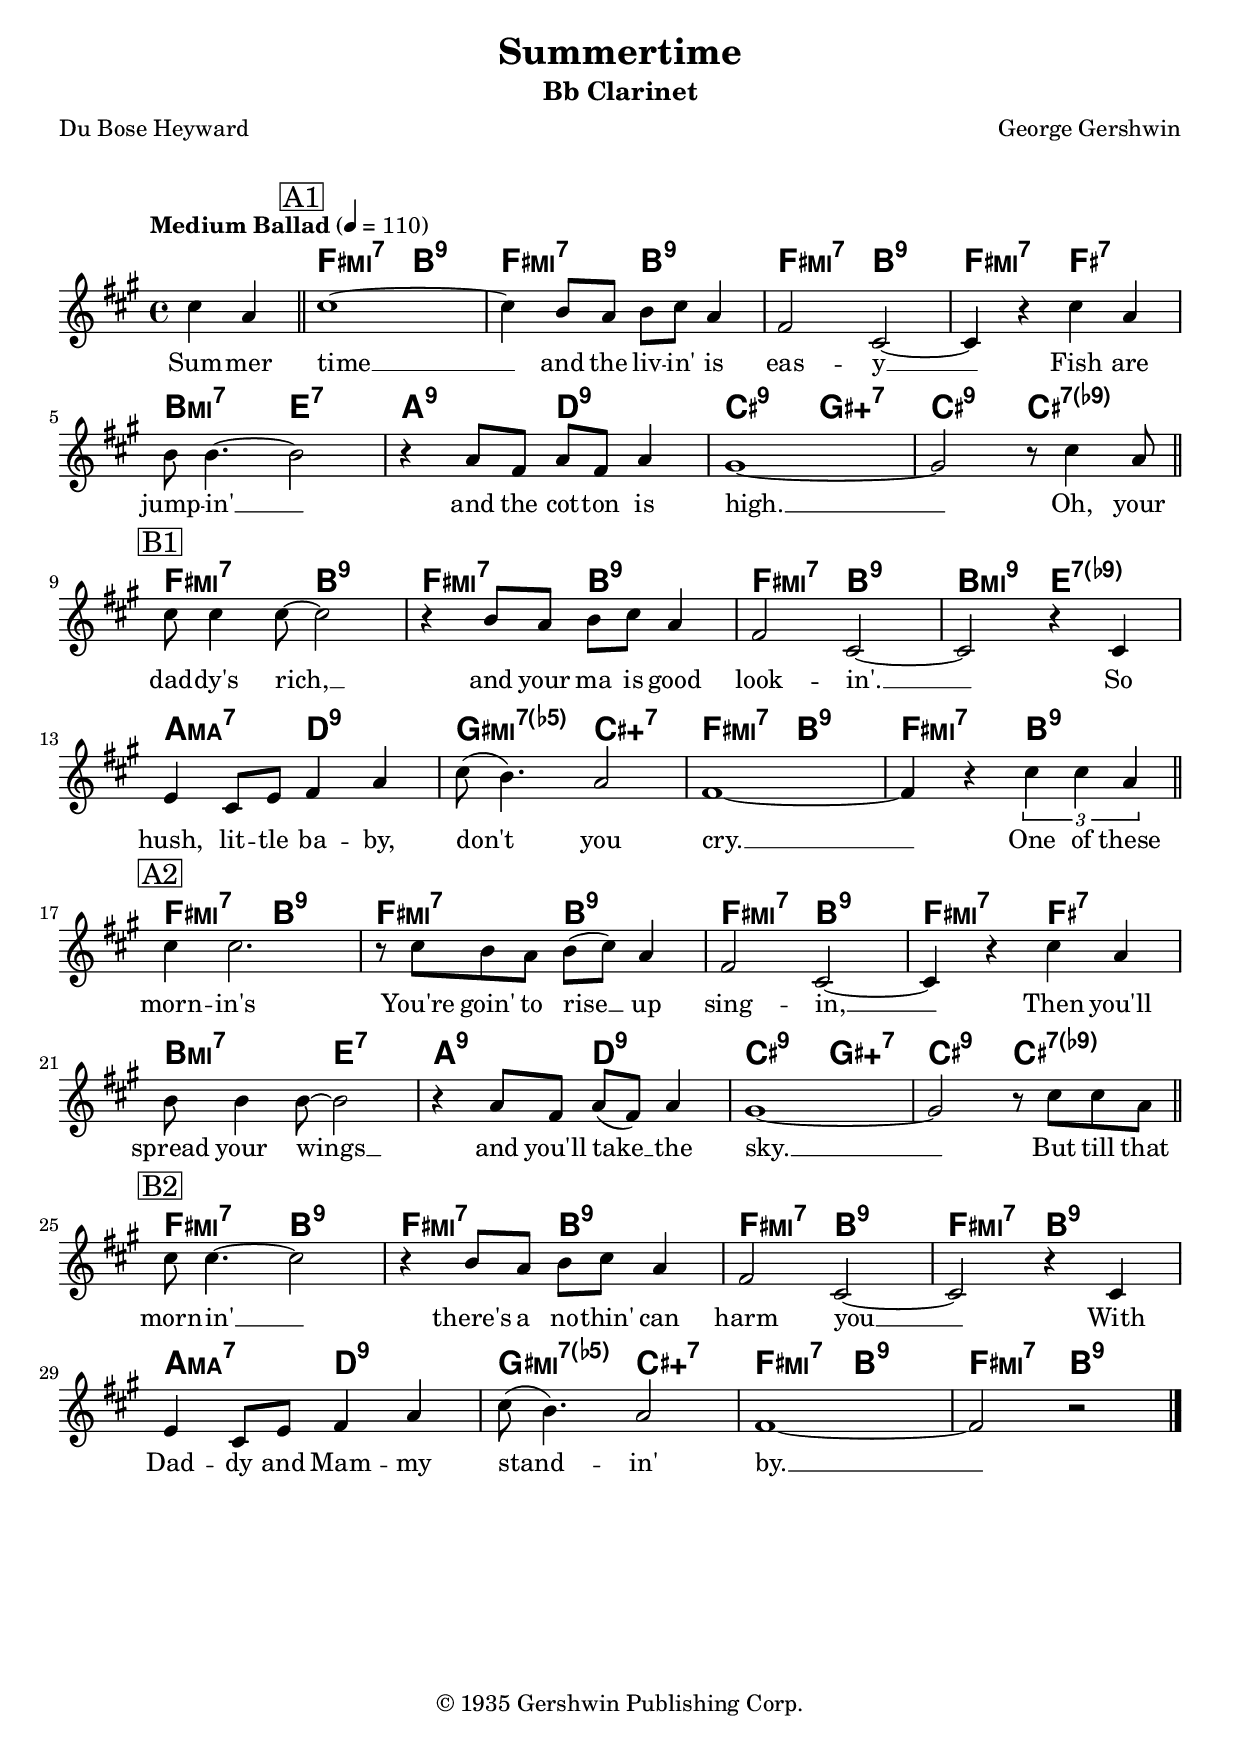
\version "2.24.0"

\include "english.ly"

instrument = "Bb Clarinet"
whatKey = fs
whatClef = "treble"

%% -*- Mode: LilyPond -*-

\include "lead-sheets.ily"

%%% SRB (alternate chords, also found in 557 Standards, based on Miles Davis-Gil Evans)

\header {
  title = "Summertime"
  subtitle = \instrument
  poet = "Du Bose Heyward"
  composer = "George Gershwin"
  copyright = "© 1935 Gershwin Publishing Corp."
}

refrainLyrics = \lyricmode {
  Sum -- mer time __ and the liv -- in' is eas -- y __
  Fish are jump -- in' __ and the cot -- ton is high. __
  Oh, your dad -- dy's rich, __ and your ma is good look -- in'. __
  So hush, lit -- tle ba -- by, don't you cry. __
  One of these morn -- in's
  You're goin' to rise __ up sing -- in, __
  Then you'll spread your wings __ and you'll take __ the sky. __
  But till that morn -- in' __ there's a no -- thin' can harm you __
  With Dad -- dy and Mam -- my stand -- in' by. __
}

refrainChords = \chordmode {
  s2
  a2:m7 d2:9 a2:m7 d2:9 a2:m7 d2:9 a2:m7 a2:7
  d2:m7 g2:7 c2:9 f2:9 e2:9 b2:7.5+ e2:9 e2:7.9-

  a2:m7 d2:9 a2:m7 d2:9 a2:m7 d2:9 d2:m9 g2:7.9-
  c2:maj7 f2:9 b2:m7.5- e2:7.5+ a2:m7 d2:9 a2:m7 d2:9

  a2:m7 d2:9 a2:m7 d2:9 a2:m7 d2:9 a2:m7 a2:7
  d2:m7 g2:7 c2:9 f2:9 e2:9 b2:7.5+ e2:9 e2:7.9-
  
  a2:m7 d2:9 a2:m7 d2:9 a2:m7 d2:9 a2:m7 d2:9
  c2:maj7 f2:9 b2:m7.5- e2:7.5+ a2:m7 d2:9 a2:m7 d2:9
}

refrainKey = a

refrainMelody = \relative f'' {
  \time 4/4
  \key \refrainKey \minor
  \clef \whatClef
  \tempo "Medium Ballad" 4 = 110
  
  \partial 2 e4 c4 |

  \bar "||"
  \mark \markup{ \box "A1" }
  
  e1~ | e4 d8 c8 d8 e8 c4 | a2 e2~ | e4 r4 e'4 c4 |
  d8 d4.~ d2 | r4 c8 a8 c8 a8 c4 | b1~ | b2 r8 e4 c8 |
  
  \bar "||"
  \break

  \mark \markup{ \box "B1" }
  
  e8 e4 e8~ e2 | r4 d8 c8 d8 e8 c4 | a2 e2~ | e2 r4 e4 |
  g4 e8 g8 a4 c4 | e8( d4.) c2 | a1~ | a4 r4 \tuplet 3/2 { e'4 e4 c4 } |

  \bar "||"
  \mark \markup{ \box "A2" }
  
  e4 e2. | r8 e8 d8 c8 d8( e8) c4 | a2 e2~ | e4 r4 e'4 c4 |
  d8 d4 d8~ d2 | r4 c8 a8 c8( a8) c4 | b1~ | b2 r8 e8 e8 c8 |
  
  \bar "||"
  \break

  \mark \markup{ \box "B2" }
  
  e8 e4.~ e2 | r4 d8 c8 d8 e8 c4 | a2 e2~ | e2 r4 e4 |
  g4 e8 g8 a4 c4 | e8( d4.) c2 | a1~ | a2 r2 |
  
  \bar "|."
}

\include "paper.ily"

\markup {
  % Leave a gap after the header
  \vspace #1
}

\include "refrain.ily"

